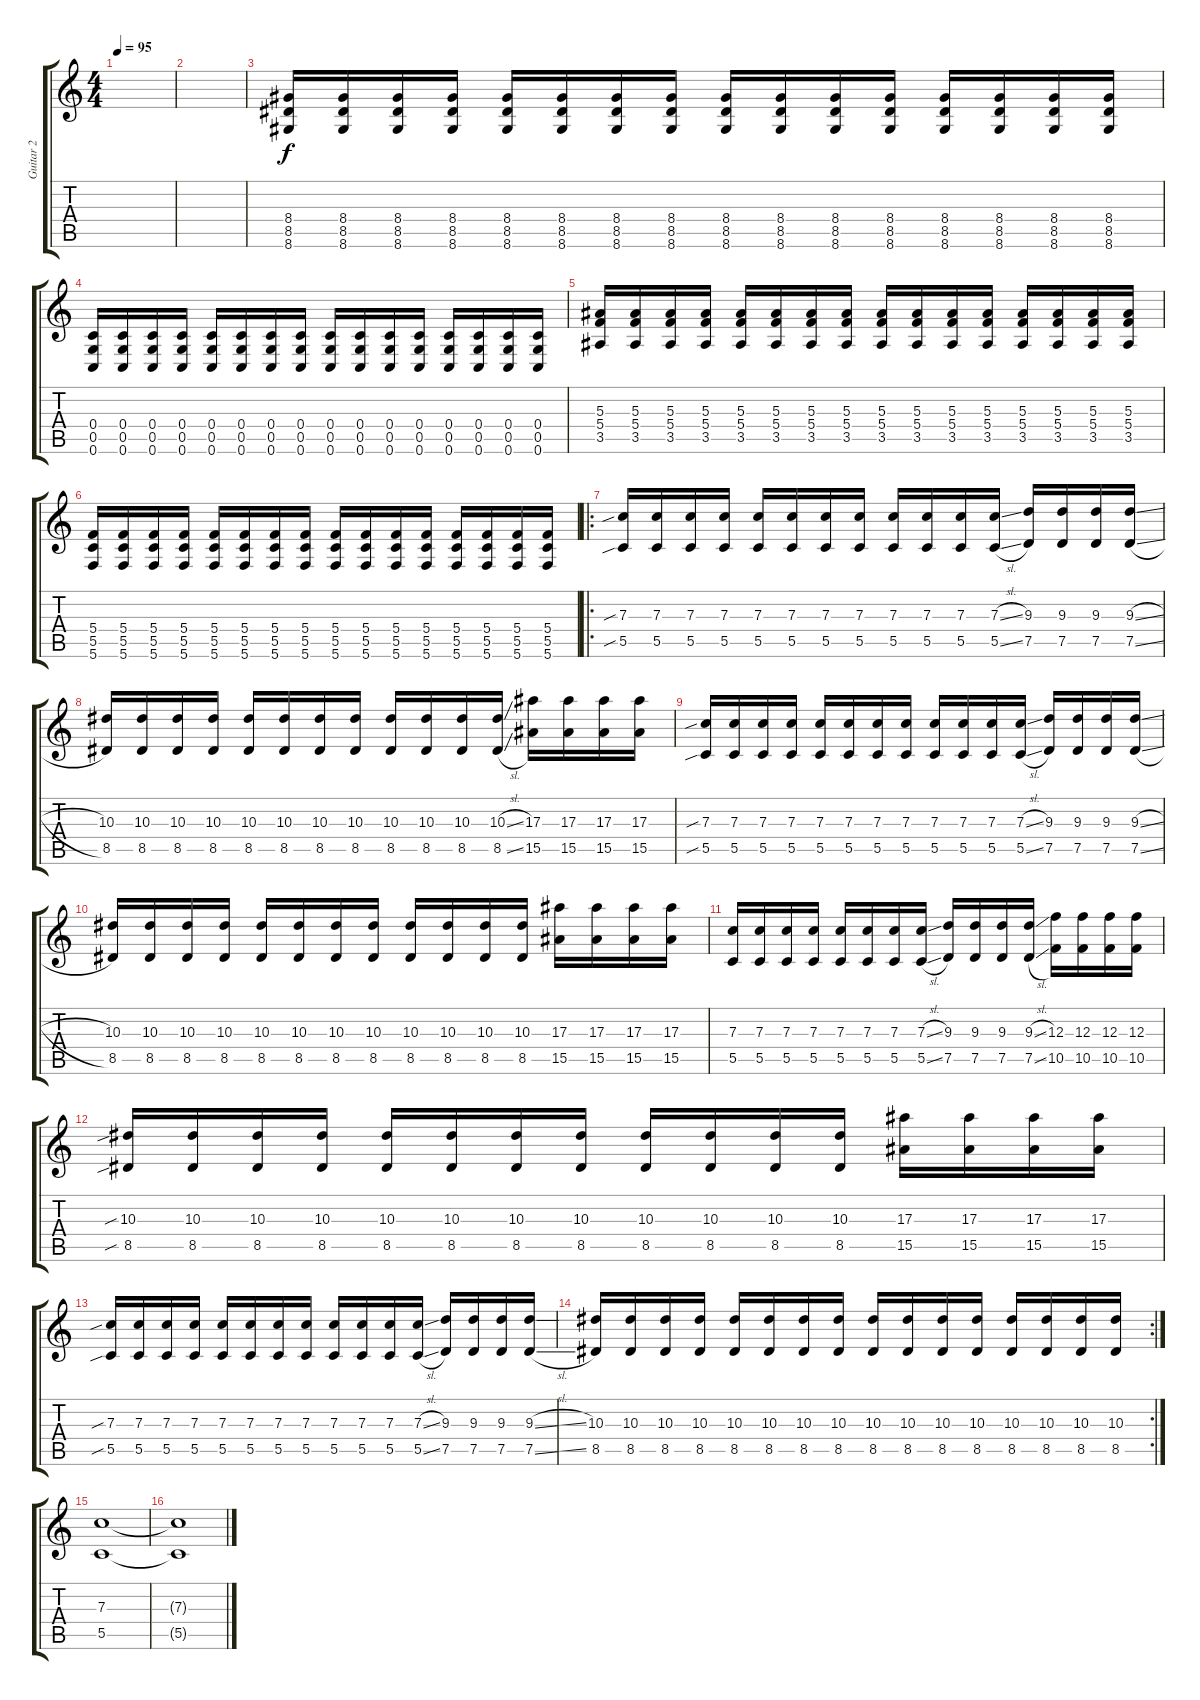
\track ("Guitar 2" "Guitar 2") {instrument distortionguitar}
\staff {score tabs}
\tuning (D4 A3 F3 C3 G2 C2) {hide}
\ts (4 4)
\tempo 95
\clef g2
\ks c
|
|
(8.4 8.5 8.6).16 (8.4 8.5 8.6).16 (8.4 8.5 8.6).16 (8.4 8.5 8.6).16 (8.4 8.5 8.6).16 (8.4 8.5 8.6).16 (8.4 8.5 8.6).16 (8.4 8.5 8.6).16 (8.4 8.5 8.6).16 (8.4 8.5 8.6).16 (8.4 8.5 8.6).16 (8.4 8.5 8.6).16 (8.4 8.5 8.6).16 (8.4 8.5 8.6).16 (8.4 8.5 8.6).16 (8.4 8.5 8.6).16 |
(0.4 0.5 0.6).16 (0.4 0.5 0.6).16 (0.4 0.5 0.6).16 (0.4 0.5 0.6).16 (0.4 0.5 0.6).16 (0.4 0.5 0.6).16 (0.4 0.5 0.6).16 (0.4 0.5 0.6).16 (0.4 0.5 0.6).16 (0.4 0.5 0.6).16 (0.4 0.5 0.6).16 (0.4 0.5 0.6).16 (0.4 0.5 0.6).16 (0.4 0.5 0.6).16 (0.4 0.5 0.6).16 (0.4 0.5 0.6).16 |
(5.3 5.4 3.5).16 (5.3 5.4 3.5).16 (5.3 5.4 3.5).16 (5.3 5.4 3.5).16 (5.3 5.4 3.5).16 (5.3 5.4 3.5).16 (5.3 5.4 3.5).16 (5.3 5.4 3.5).16 (5.3 5.4 3.5).16 (5.3 5.4 3.5).16 (5.3 5.4 3.5).16 (5.3 5.4 3.5).16 (5.3 5.4 3.5).16 (5.3 5.4 3.5).16 (5.3 5.4 3.5).16 (5.3 5.4 3.5).16 |
(5.4 5.5 5.6).16 (5.4 5.5 5.6).16 (5.4 5.5 5.6).16 (5.4 5.5 5.6).16 (5.4 5.5 5.6).16 (5.4 5.5 5.6).16 (5.4 5.5 5.6).16 (5.4 5.5 5.6).16 (5.4 5.5 5.6).16 (5.4 5.5 5.6).16 (5.4 5.5 5.6).16 (5.4 5.5 5.6).16 (5.4 5.5 5.6).16 (5.4 5.5 5.6).16 (5.4 5.5 5.6).16 (5.4 5.5 5.6).16 |
\ro
(7.3{sib} 5.5{sib}).16 (7.3 5.5).16 (7.3 5.5).16 (7.3 5.5).16 (7.3 5.5).16 (7.3 5.5).16 (7.3 5.5).16 (7.3 5.5).16 (7.3 5.5).16 (7.3 5.5).16 (7.3 5.5).16 (7.3{sl} 5.5{sl}).16 (9.3 7.5).16 (9.3 7.5).16 (9.3 7.5).16 (9.3{sl} 7.5{sl}).16 |
(10.3 8.5).16 (10.3 8.5).16 (10.3 8.5).16 (10.3 8.5).16 (10.3 8.5).16 (10.3 8.5).16 (10.3 8.5).16 (10.3 8.5).16 (10.3 8.5).16 (10.3 8.5).16 (10.3 8.5).16 (10.3{sl} 8.5{sl}).16 (17.3 15.5).16 (17.3 15.5).16 (17.3 15.5).16 (17.3 15.5).16 |
(7.3{sib} 5.5{sib}).16 (7.3 5.5).16 (7.3 5.5).16 (7.3 5.5).16 (7.3 5.5).16 (7.3 5.5).16 (7.3 5.5).16 (7.3 5.5).16 (7.3 5.5).16 (7.3 5.5).16 (7.3 5.5).16 (7.3{sl} 5.5{sl}).16 (9.3 7.5).16 (9.3 7.5).16 (9.3 7.5).16 (9.3{sl} 7.5{sl}).16 |
(10.3 8.5).16 (10.3 8.5).16 (10.3 8.5).16 (10.3 8.5).16 (10.3 8.5).16 (10.3 8.5).16 (10.3 8.5).16 (10.3 8.5).16 (10.3 8.5).16 (10.3 8.5).16 (10.3 8.5).16 (10.3 8.5).16 (17.3 15.5).16 (17.3 15.5).16 (17.3 15.5).16 (17.3 15.5).16 |
(7.3 5.5).16 (7.3 5.5).16 (7.3 5.5).16 (7.3 5.5).16 (7.3 5.5).16 (7.3 5.5).16 (7.3 5.5).16 (7.3{sl} 5.5{sl}).16 (9.3 7.5).16 (9.3 7.5).16 (9.3 7.5).16 (9.3{sl} 7.5{sl}).16 (12.3 10.5).16 (12.3 10.5).16 (12.3 10.5).16 (12.3 10.5).16 |
(10.3{sib} 8.5{sib}).16 (10.3 8.5).16 (10.3 8.5).16 (10.3 8.5).16 (10.3 8.5).16 (10.3 8.5).16 (10.3 8.5).16 (10.3 8.5).16 (10.3 8.5).16 (10.3 8.5).16 (10.3 8.5).16 (10.3 8.5).16 (17.3 15.5).16 (17.3 15.5).16 (17.3 15.5).16 (17.3 15.5).16 |
(7.3{sib} 5.5{sib}).16 (7.3 5.5).16 (7.3 5.5).16 (7.3 5.5).16 (7.3 5.5).16 (7.3 5.5).16 (7.3 5.5).16 (7.3 5.5).16 (7.3 5.5).16 (7.3 5.5).16 (7.3 5.5).16 (7.3{sl} 5.5{sl}).16 (9.3 7.5).16 (9.3 7.5).16 (9.3 7.5).16 (9.3{sl} 7.5{sl}).16 |
\rc 2
(10.3 8.5).16 (10.3 8.5).16 (10.3 8.5).16 (10.3 8.5).16 (10.3 8.5).16 (10.3 8.5).16 (10.3 8.5).16 (10.3 8.5).16 (10.3 8.5).16 (10.3 8.5).16 (10.3 8.5).16 (10.3 8.5).16 (10.3 8.5).16 (10.3 8.5).16 (10.3 8.5).16 (10.3 8.5).16 |
(7.3 5.5).1{volume 0} |
(7.3{t} 5.5{t}).1
